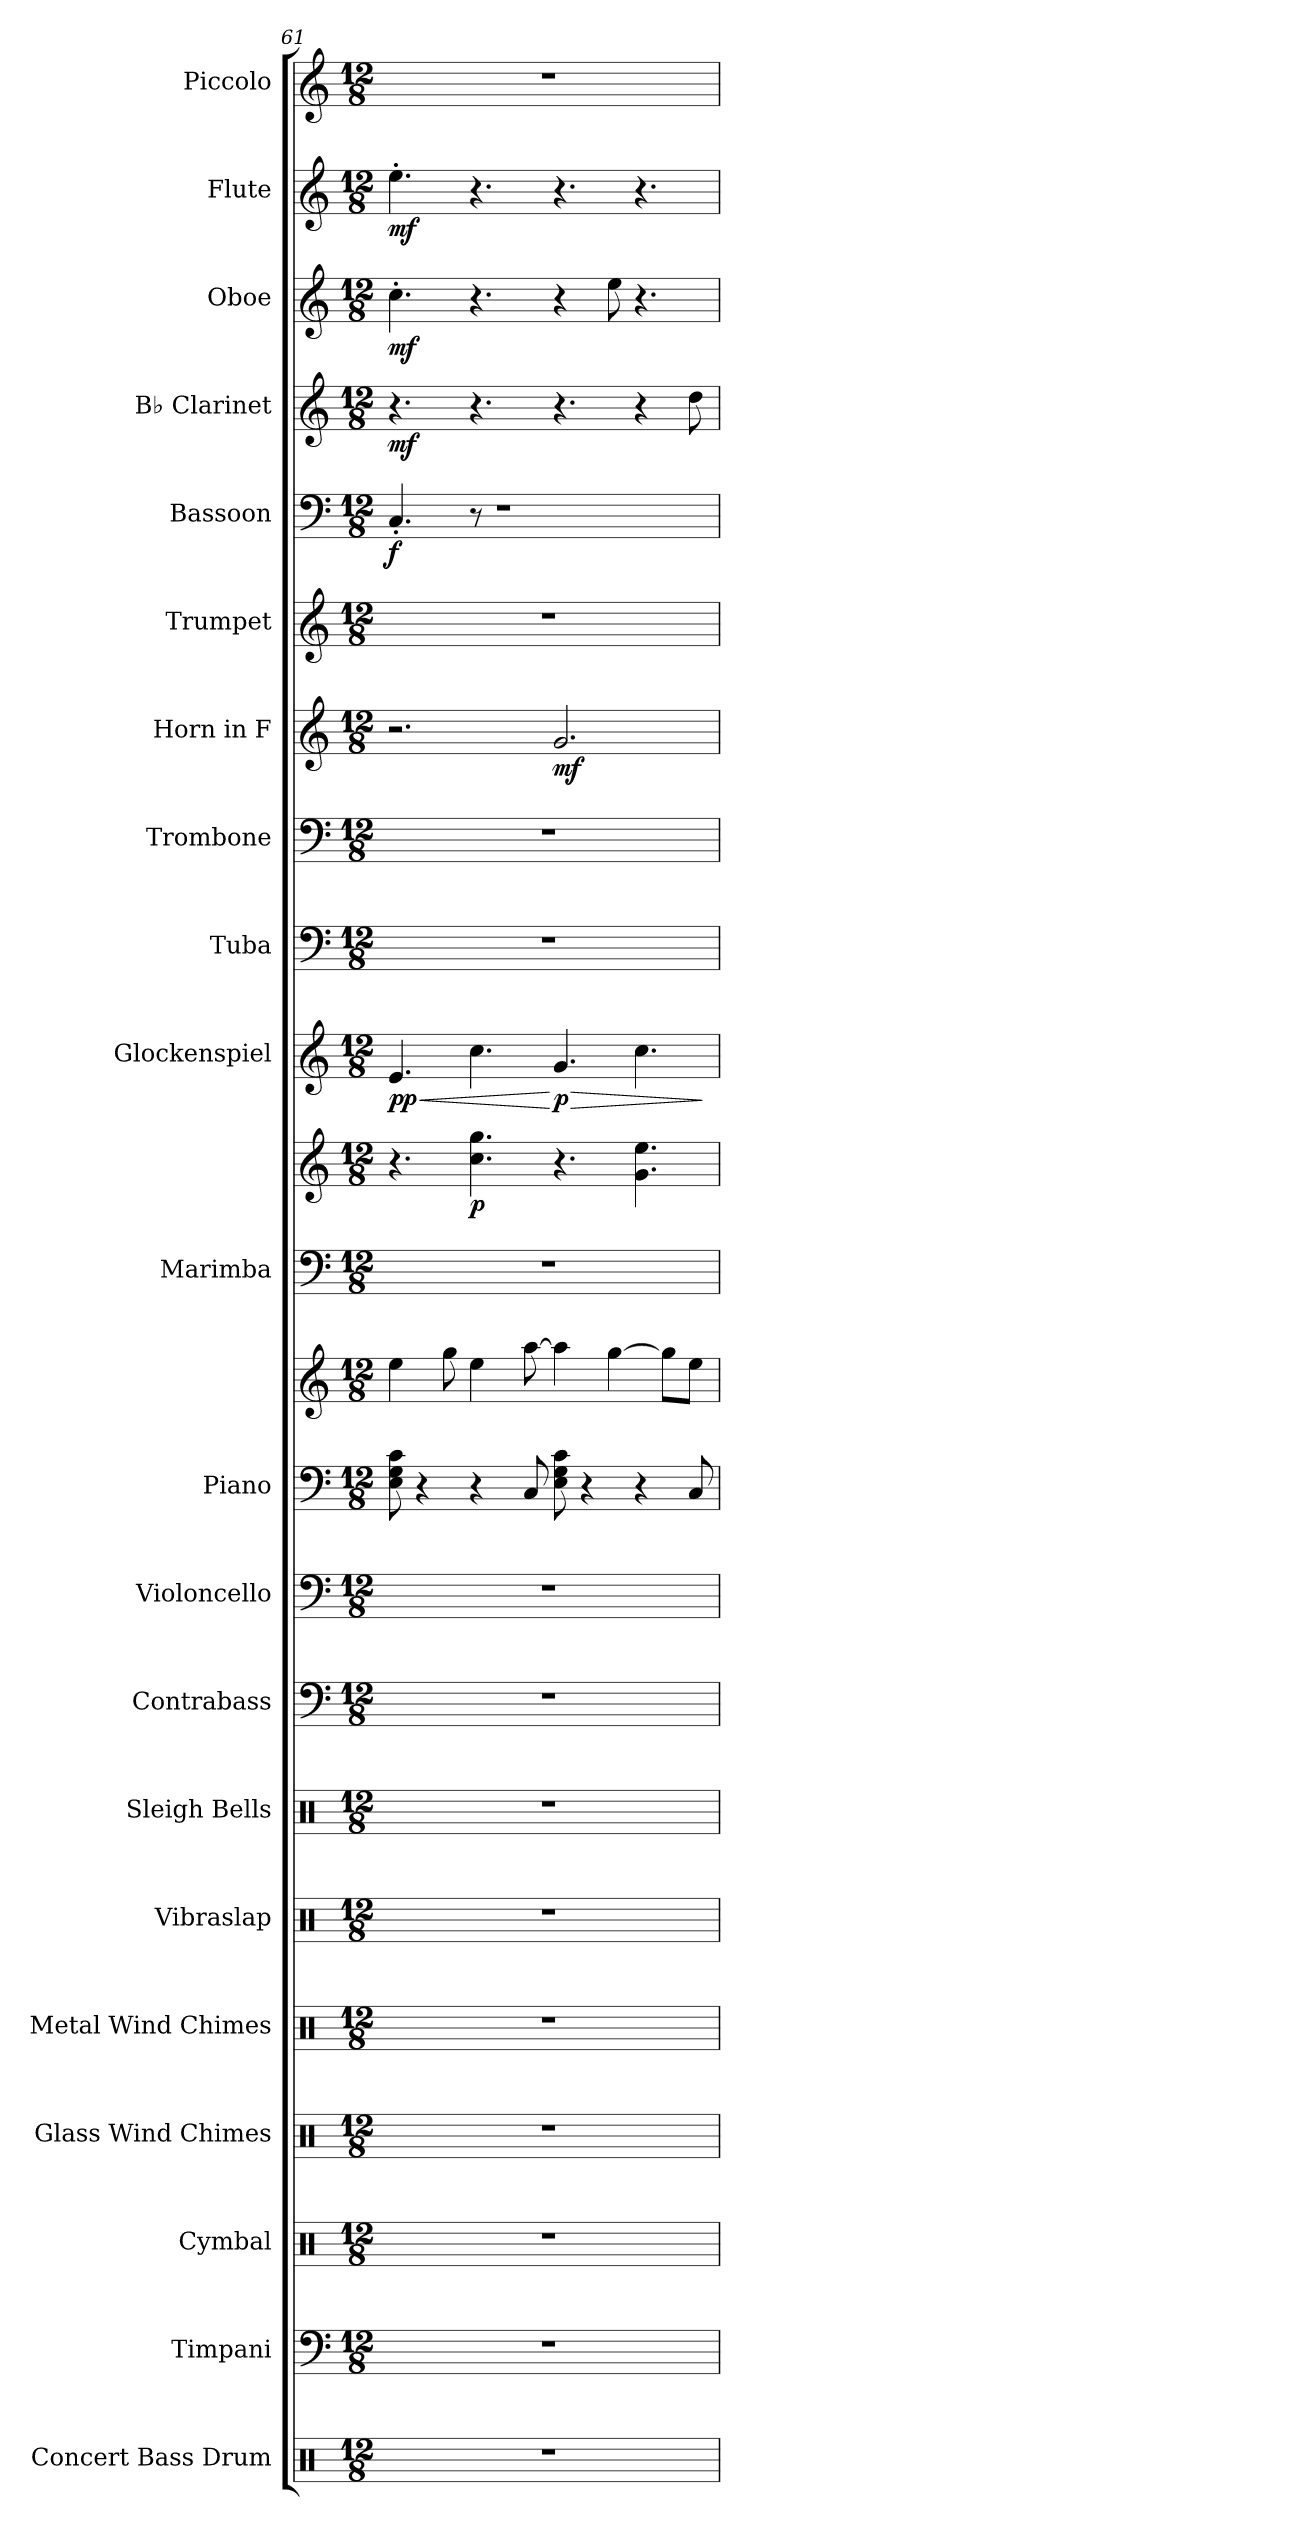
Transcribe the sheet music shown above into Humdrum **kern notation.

**kern	**kern	**kern	**kern	**kern	**kern	**kern	**kern	**kern	**kern	**kern	**kern	**kern	**dynam	**kern	**dynam	**kern	**kern	**kern	**dynam	**kern	**kern	**dynam	**kern	**dynam	**kern	**dynam	**kern	**dynam	**kern
*part21	*part20	*part19	*part18	*part17	*part16	*part15	*part14	*part13	*part12	*part12	*part11	*part11	*part11	*part10	*part10	*part9	*part8	*part7	*part7	*part6	*part5	*part5	*part4	*part4	*part3	*part3	*part2	*part2	*part1
*staff23	*staff22	*staff21	*staff20	*staff19	*staff18	*staff17	*staff16	*staff15	*staff14	*staff13	*staff12	*staff11	*staff11/12	*staff10	*staff10	*staff9	*staff8	*staff7	*staff7	*staff6	*staff5	*staff5	*staff4	*staff4	*staff3	*staff3	*staff2	*staff2	*staff1
*I"Concert Bass Drum	*I"Timpani	*I"Cymbal	*I"Glass Wind Chimes	*I"Metal Wind Chimes	*I"Vibraslap	*I"Sleigh Bells	*I"Contrabass	*I"Violoncello	*I"Piano	*	*I"Marimba	*	*	*I"Glockenspiel	*	*I"Tuba	*I"Trombone	*I"Horn in F	*	*I"Trumpet	*I"Bassoon	*	*I"B♭ Clarinet	*	*I"Oboe	*	*I"Flute	*	*I"Piccolo
*I'Con. BD	*I'Timp.	*I'Cym.	*I'Gl. Wn Ch.	*I'Met. Wn Ch.	*I'Vibslp.	*I'Sle. Be.	*I'Cb.	*I'Vc.	*I'Pno.	*	*I'Mrm.	*	*	*I'Glock.	*	*I'Tba.	*I'Tbn.	*	*	*I'Tpt.	*I'Bsn.	*	*I'B♭ Cl.	*	*I'Ob.	*	*I'Fl.	*	*I'Picc.
*clefX	*clefF4	*clefX	*clefX	*clefX	*clefX	*clefX	*clefF4	*clefF4	*clefF4	*clefG2	*clefF4	*clefG2	*	*clefG2	*	*clefF4	*clefF4	*clefG2	*	*clefG2	*clefF4	*	*clefG2	*	*clefG2	*	*clefG2	*	*clefG2
*	*	*	*	*	*	*	*ITrd7c12	*	*	*	*	*	*	*ITrd-14c-24	*	*	*	*ITrd4c7	*	*ITrd1c2	*	*	*ITrd1c2	*	*	*	*	*	*ITrd-7c-12
*k[]	*k[]	*k[]	*k[]	*k[]	*k[]	*k[]	*k[]	*k[]	*k[]	*k[]	*k[]	*k[]	*	*k[]	*	*k[]	*k[]	*k[b-]	*	*k[b-e-]	*k[]	*	*k[b-e-]	*	*k[]	*	*k[]	*	*k[]
*M12/8	*M12/8	*M12/8	*M12/8	*M12/8	*M12/8	*M12/8	*M12/8	*M12/8	*M12/8	*M12/8	*M12/8	*M12/8	*	*M12/8	*	*M12/8	*M12/8	*M12/8	*	*M12/8	*M12/8	*	*M12/8	*	*M12/8	*	*M12/8	*	*M12/8
=61	=61	=61	=61	=61	=61	=61	=61	=61	=61	=61	=61	=61	=61	=61	=61	=61	=61	=61	=61	=61	=61	=61	=61	=61	=61	=61	=61	=61	=61
!	!	!	!	!	!	!	!	!	!	!	!	!	!	!	!LO:HP:b	!	!	!	!	!	!	!	!	!	!	!	!	!	!
!	!	!	!	!	!	!	!	!	!	!	!	!	!	!	!LO:DY:n=1:b	!	!	!	!	!	!	!LO:DY:b	!	!LO:DY:b	!	!LO:DY:b	!	!LO:DY:b	!
1.r	1.r	1.r	1.r	1.r	1.r	1.r	1.r	1.r	8E\ 8G\ 8c\	4ee\	1.r	4.r	.	4.eee/	< pp	1.r	1.r	2.r	.	1.r	4.C'/	f	4.r	mf	4.cc'\	mf	4.ee'\	mf	1.r
.	.	.	.	.	.	.	.	.	4r	.	.	.	.	.	.	.	.	.	.	.	.	.	.	.	.	.	.	.	.
.	.	.	.	.	.	.	.	.	.	8gg\	.	.	.	.	.	.	.	.	.	.	.	.	.	.	.	.	.	.	.
!	!	!	!	!	!	!	!	!	!	!	!	!	!LO:DY:b	!	!	!	!	!	!	!	!	!	!	!	!	!	!	!	!
.	.	.	.	.	.	.	.	.	4r	4ee\	.	4.cc\ 4.gg\	p	4.cccc\	.	.	.	.	.	.	8r	.	4.r	.	4.r	.	4.r	.	.
.	.	.	.	.	.	.	.	.	.	.	.	.	.	.	.	.	.	.	.	.	1r	.	.	.	.	.	.	.	.
.	.	.	.	.	.	.	.	.	8C/	[8aa\	.	.	.	.	.	.	.	.	.	.	.	.	.	.	.	.	.	.	.
!	!	!	!	!	!	!	!	!	!	!	!	!	!	!	!LO:HP:n=1:b	!	!	!	!	!	!	!	!	!	!	!	!	!	!
!	!	!	!	!	!	!	!	!	!	!	!	!	!	!	!LO:DY:n=2:b	!	!	!	!LO:DY:b	!	!	!	!	!	!	!	!	!	!
.	.	.	.	.	.	.	.	.	8E\ 8G\ 8c\	4aa\]	.	4.r	.	4.ggg/	[ > p	.	.	2.c/	mf	.	.	.	4.r	.	4r	.	4.r	.	.
.	.	.	.	.	.	.	.	.	4r	.	.	.	.	.	.	.	.	.	.	.	.	.	.	.	.	.	.	.	.
.	.	.	.	.	.	.	.	.	.	[4gg\	.	.	.	.	.	.	.	.	.	.	.	.	.	.	8ee\	.	.	.	.
.	.	.	.	.	.	.	.	.	4r	.	.	4.g\ 4.ee\	.	4.cccc\	.	.	.	.	.	.	.	.	4r	.	4.r	.	4.r	.	.
.	.	.	.	.	.	.	.	.	.	8gg\L]	.	.	.	.	.	.	.	.	.	.	.	.	.	.	.	.	.	.	.
.	.	.	.	.	.	.	.	.	8C/	8ee\J	.	.	.	.	.	.	.	.	.	.	.	.	8cc\	.	.	.	.	.	.
.	.	.	.	.	.	.	.	.	.	.	.	.	.	.	]	.	.	.	.	.	.	.	.	.	.	.	.	.	.
=	=	=	=	=	=	=	=	=	=	=	=	=	=	=	=	=	=	=	=	=	=	=	=	=	=	=	=	=	=
*-	*-	*-	*-	*-	*-	*-	*-	*-	*-	*-	*-	*-	*-	*-	*-	*-	*-	*-	*-	*-	*-	*-	*-	*-	*-	*-	*-	*-	*-
